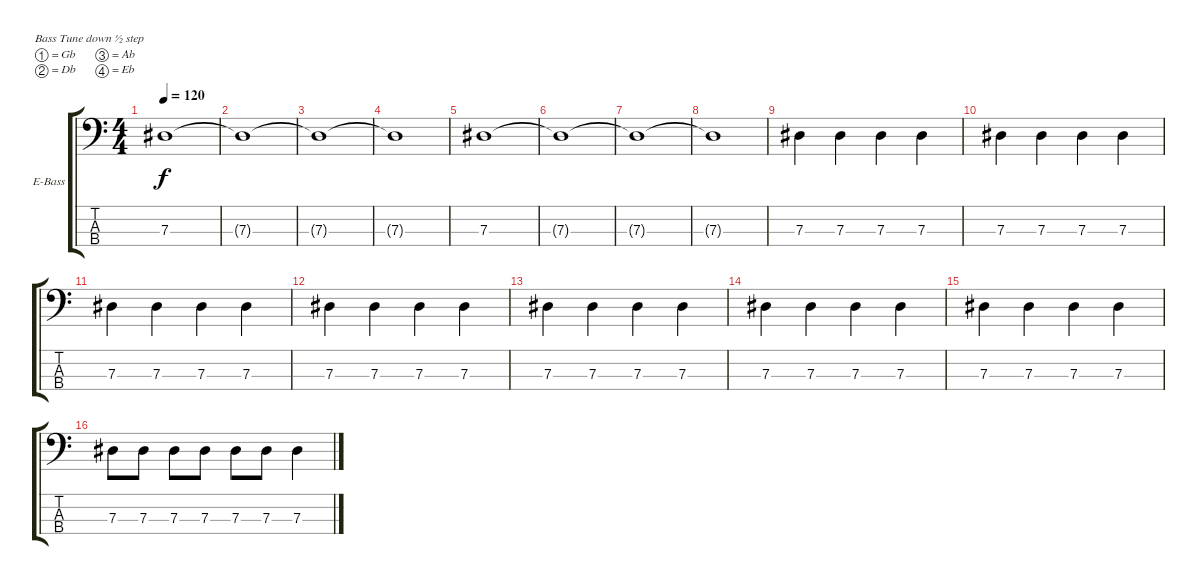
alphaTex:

\bracketExtendMode groupsimilarinstruments
\firstSystemTrackNameOrientation horizontal
\otherSystemsTrackNameOrientation horizontal
\track ("Electric Bass" "E-Bass") {instrument electricbassfinger}
\staff {score tabs}
\tuning (Gb2 Db2 Ab1 Eb1)
\ts (4 4)
\beaming (8 2 2 2 2)
\tempo 120
\clef f4
\ks c
7.3.1{dy f instrument electricbassfinger} |
7.3{t}.1 |
7.3{t}.1 |
7.3{t}.1 |
7.3.1 |
7.3{t}.1 |
7.3{t}.1 |
7.3{t}.1 |
7.3.4 7.3.4 7.3.4 7.3.4 |
7.3.4 7.3.4 7.3.4 7.3.4 |
7.3.4 7.3.4 7.3.4 7.3.4 |
7.3.4 7.3.4 7.3.4 7.3.4 |
7.3.4 7.3.4 7.3.4 7.3.4 |
7.3.4 7.3.4 7.3.4 7.3.4 |
7.3.4 7.3.4 7.3.4 7.3.4 |
7.3.8 7.3.8 7.3.8 7.3.8 7.3.8 7.3.8 7.3.4
